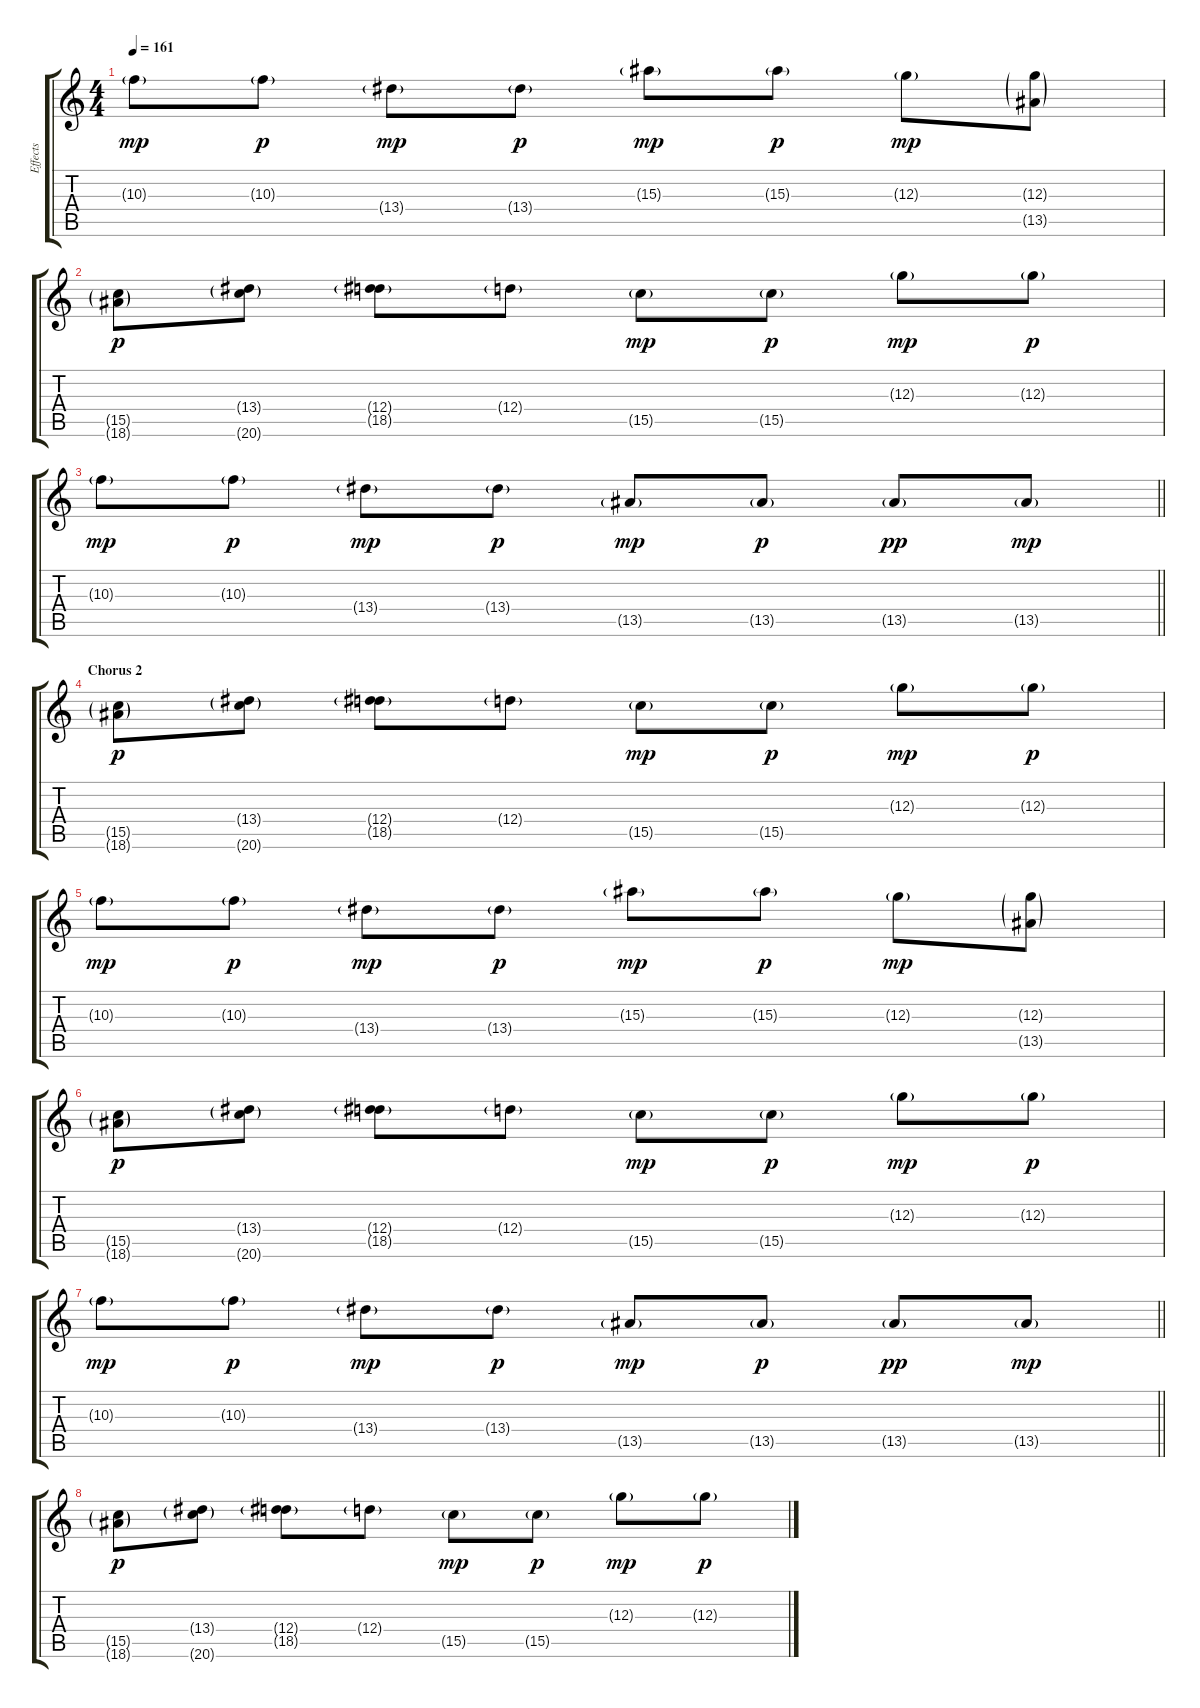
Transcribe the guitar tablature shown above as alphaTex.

\track ("Effects" "Effects") {instrument overdrivenguitar}
\staff {score tabs}
\tuning (E4 B3 G3 D3 A2 E2) {hide}
\ts (4 4)
\tempo 161
\clef g2
\ks c
10.3{g}.8{dy mp} 10.3{g}.8{dy p} 13.4{g}.8{dy mp} 13.4{g}.8{dy p} 15.3{g}.8{dy mp} 15.3{g}.8{dy p} 12.3{g}.8{dy mp} (12.3{g} 13.5{g}).8 |
(15.5{g} 18.6{g}).8{dy p} (13.4{g} 20.6{g}).8 (12.4{g} 18.5{g}).8 12.4{g}.8 15.5{g}.8{dy mp} 15.5{g}.8{dy p} 12.3{g}.8{dy mp} 12.3{g}.8{dy p} |
\barLineRight lightlight
10.3{g}.8{dy mp} 10.3{g}.8{dy p} 13.4{g}.8{dy mp} 13.4{g}.8{dy p} 13.5{g}.8{dy mp} 13.5{g}.8{dy p} 13.5{g}.8{dy pp} 13.5{g}.8{dy mp} |
\section ("" "Chorus 2")
(15.5{g} 18.6{g}).8{dy p} (13.4{g} 20.6{g}).8 (12.4{g} 18.5{g}).8 12.4{g}.8 15.5{g}.8{dy mp} 15.5{g}.8{dy p} 12.3{g}.8{dy mp} 12.3{g}.8{dy p} |
10.3{g}.8{dy mp} 10.3{g}.8{dy p} 13.4{g}.8{dy mp} 13.4{g}.8{dy p} 15.3{g}.8{dy mp} 15.3{g}.8{dy p} 12.3{g}.8{dy mp} (12.3{g} 13.5{g}).8 |
(15.5{g} 18.6{g}).8{dy p} (13.4{g} 20.6{g}).8 (12.4{g} 18.5{g}).8 12.4{g}.8 15.5{g}.8{dy mp} 15.5{g}.8{dy p} 12.3{g}.8{dy mp} 12.3{g}.8{dy p} |
\barLineRight lightlight
10.3{g}.8{dy mp} 10.3{g}.8{dy p} 13.4{g}.8{dy mp} 13.4{g}.8{dy p} 13.5{g}.8{dy mp} 13.5{g}.8{dy p} 13.5{g}.8{dy pp} 13.5{g}.8{dy mp} |
(15.5{g} 18.6{g}).8{dy p} (13.4{g} 20.6{g}).8 (12.4{g} 18.5{g}).8 12.4{g}.8 15.5{g}.8{dy mp} 15.5{g}.8{dy p} 12.3{g}.8{dy mp} 12.3{g}.8{dy p}
